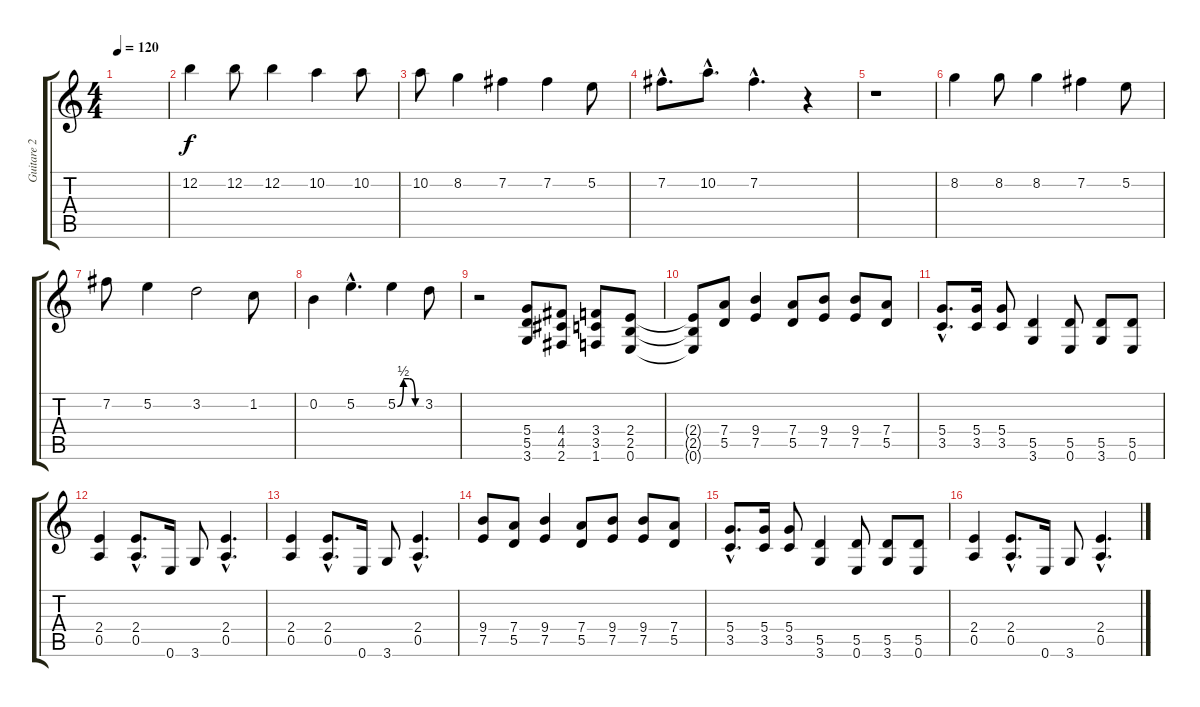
\track ("Guitare 2" "Guitare 2") {instrument distortionguitar}
\staff {score tabs}
\tuning (E4 B3 G3 D3 A2 E2) {hide}
\ts (4 4)
\tempo 120
\clef g2
\ks c
|
12.2.4 12.2.8 12.2.4 10.2.4 10.2.8 |
10.2.8 8.2.4 7.2.4 7.2.4 5.2.8 |
7.2{hac}.8{d} 10.2{hac}.8{d} 7.2{hac}.4{d} r.4 |
r.1 |
8.2.4 8.2.8 8.2.4 7.2.4 5.2.8 |
7.2.8 5.2.4 3.2.2 1.2.8 |
0.2.4 5.2{hac}.4{d} 5.2{be (custom 0 0 15 2 30 2 45 0 60 0)}.4 3.2.8 |
r.2 (5.4 5.5 3.6).8 (4.4 4.5 2.6).8 (3.4 3.5 1.6).8 (2.4 2.5 0.6).8 |
(2.4{t} 2.5{t} 0.6{t}).8 (7.4 5.5).8 (9.4 7.5).4 (7.4 5.5).8 (9.4 7.5).8 (9.4 7.5).8 (7.4 5.5).8 |
(5.4{hac} 3.5{hac}).8{d} (5.4 3.5).16 (5.4 3.5).8 (5.5 3.6).4 (5.5 0.6).8 (5.5 3.6).8 (5.5 0.6).8 |
(2.4 0.5).4 (2.4{hac} 0.5{hac}).8{d} 0.6.16 3.6.8 (2.4{hac} 0.5{hac}).4{d} |
(2.4 0.5).4 (2.4{hac} 0.5{hac}).8{d} 0.6.16 3.6.8 (2.4{hac} 0.5{hac}).4{d} |
(9.4 7.5).8 (7.4 5.5).8 (9.4 7.5).4 (7.4 5.5).8 (9.4 7.5).8 (9.4 7.5).8 (7.4 5.5).8 |
(5.4{hac} 3.5{hac}).8{d} (5.4 3.5).16 (5.4 3.5).8 (5.5 3.6).4 (5.5 0.6).8 (5.5 3.6).8 (5.5 0.6).8 |
(2.4 0.5).4 (2.4{hac} 0.5{hac}).8{d} 0.6.16 3.6.8 (2.4{hac} 0.5{hac}).4{d}
